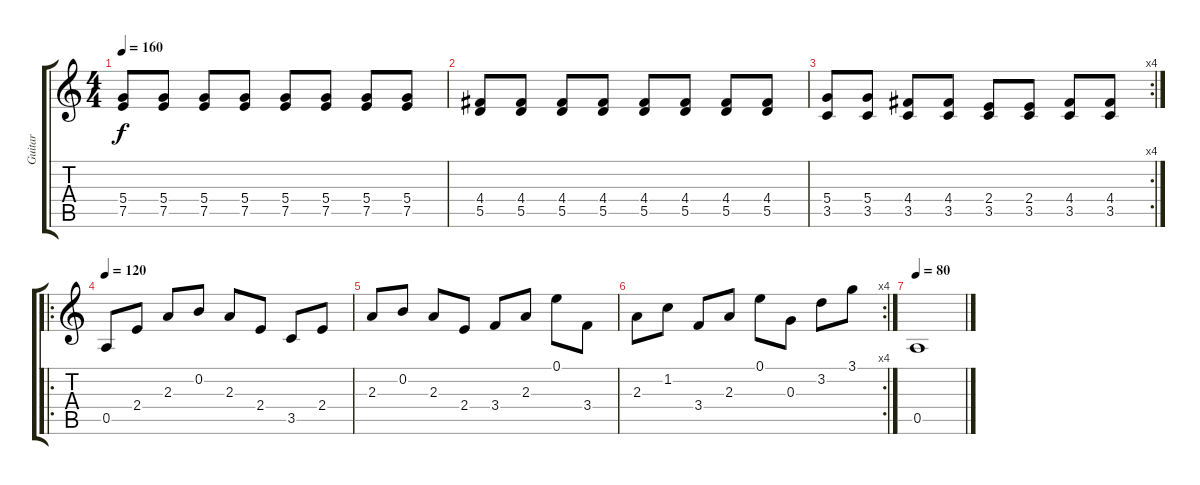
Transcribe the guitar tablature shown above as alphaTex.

\track ("Guitar" "Guitar") {instrument acousticguitarsteel}
\staff {score tabs}
\tuning (E4 B3 G3 D3 A2 E2) {hide}
\ts (4 4)
\tempo 160
\clef g2
\ks c
(5.4 7.5).8{dy f} (5.4 7.5).8 (5.4 7.5).8 (5.4 7.5).8 (5.4 7.5).8 (5.4 7.5).8 (5.4 7.5).8 (5.4 7.5).8 |
(4.4 5.5).8 (4.4 5.5).8 (4.4 5.5).8 (4.4 5.5).8 (4.4 5.5).8 (4.4 5.5).8 (4.4 5.5).8 (4.4 5.5).8 |
\rc 4
(5.4 3.5).8 (5.4 3.5).8 (4.4 3.5).8 (4.4 3.5).8 (2.4 3.5).8 (2.4 3.5).8 (4.4 3.5).8 (4.4 3.5).8 |
\ro
\tempo 120
0.5.8 2.4.8 2.3.8 0.2.8 2.3.8 2.4.8 3.5.8 2.4.8 |
2.3.8 0.2.8 2.3.8 2.4.8 3.4.8 2.3.8 0.1.8 3.4.8 |
\rc 4
2.3.8 1.2.8 3.4.8 2.3.8 0.1.8 0.3.8 3.2.8 3.1.8 |
\tempo 80
0.5.1
